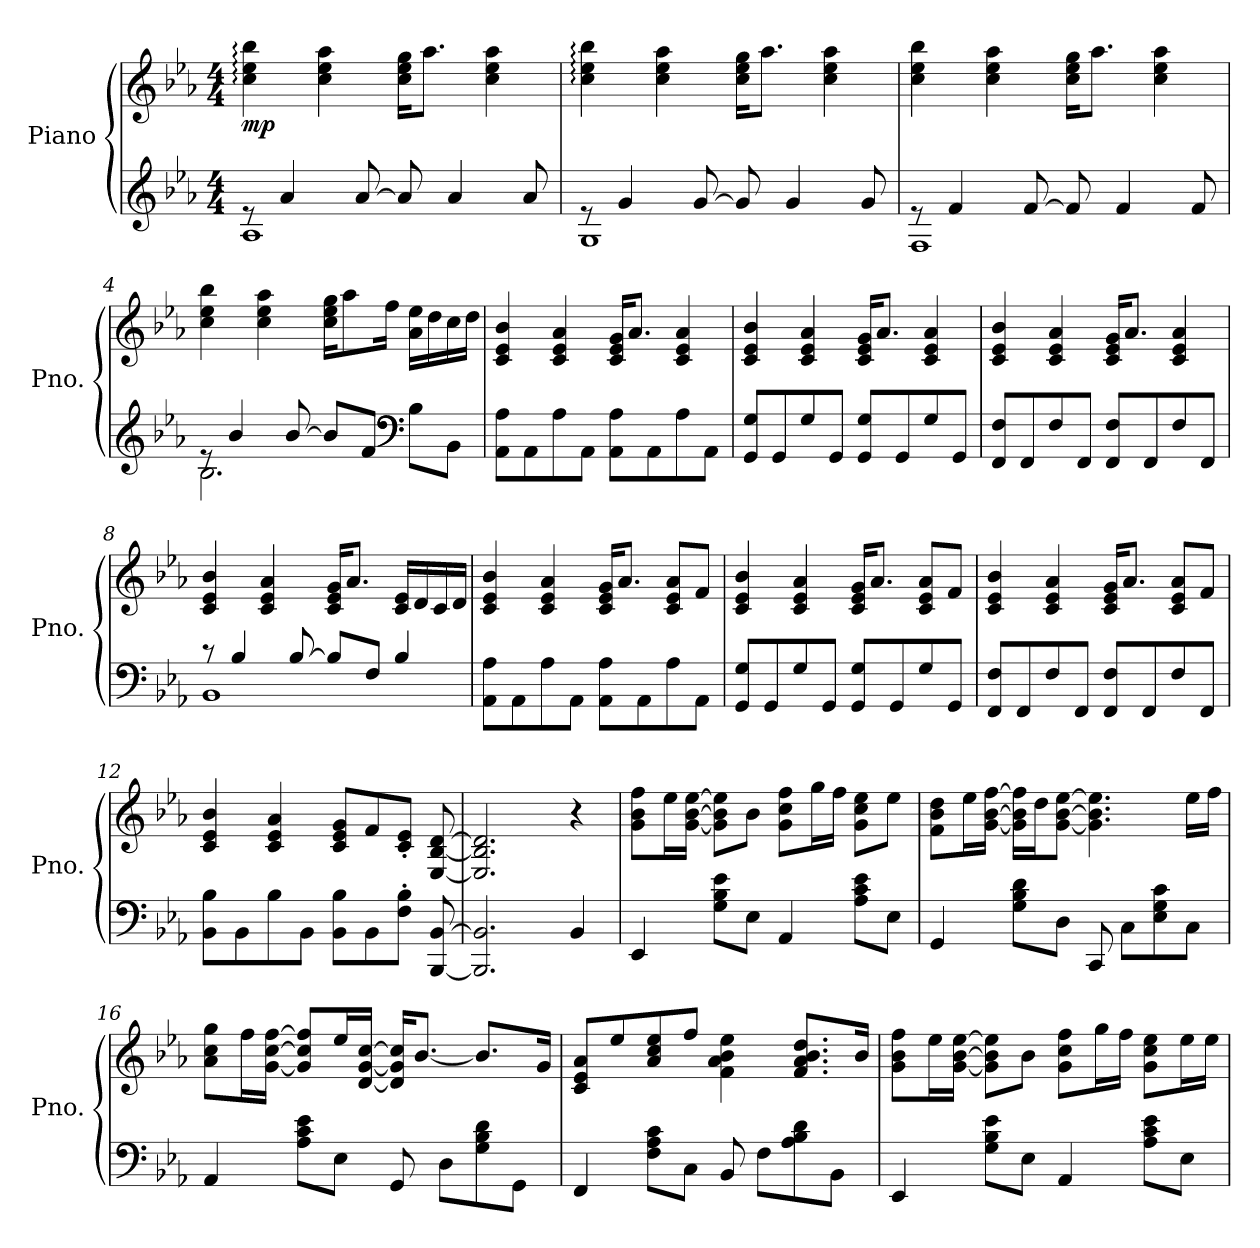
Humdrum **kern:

**kern	**kern	**dynam
*part1	*part1	*part1
*staff2	*staff1	*staff1/2
*I"Piano	*	*
*I'Pno.	*	*
*clefG2	*clefG2	*
*k[b-e-a-]	*k[b-e-a-]	*
*M4/4	*M4/4	*
*MM75	*MM75	*
=1	=1	=1
*^	*	*
!	!	!	!LO:DY:b
8re	1A-	4cc\: 4ee-\: 4bb-\:	mp
4a-/	.	.	.
.	.	4cc\ 4ee-\ 4aa-\	.
[8a-/	.	.	.
8a-/]	.	16cc\ 16ee-\ 16gg\KL	.
.	.	8.aa-\J	.
4a-/	.	.	.
.	.	4cc\ 4ee-\ 4aa-\	.
8a-/	.	.	.
=2	=2	=2	=2
8re	1G	4cc\: 4ee-\: 4bb-\:	.
4g/	.	.	.
.	.	4cc\ 4ee-\ 4aa-\	.
[8g/	.	.	.
8g/]	.	16cc\ 16ee-\ 16gg\KL	.
.	.	8.aa-\J	.
4g/	.	.	.
.	.	4cc\ 4ee-\ 4aa-\	.
8g/	.	.	.
=3	=3	=3	=3
8re	1F	4cc\ 4ee-\ 4bb-\	.
4f/	.	.	.
.	.	4cc\ 4ee-\ 4aa-\	.
[8f/	.	.	.
8f/]	.	16cc\ 16ee-\ 16gg\KL	.
.	.	8.aa-\J	.
4f/	.	.	.
.	.	4cc\ 4ee-\ 4aa-\	.
8f/	.	.	.
=4	=4	=4	=4
8re	2.B-\	4cc\ 4ee-\ 4bb-\	.
4b-/	.	.	.
.	.	4cc\ 4ee-\ 4aa-\	.
[8b-/	.	.	.
8b-/L]	.	16cc\ 16ee-\ 16gg\KL	.
.	.	8aa-\	.
8f/J	.	.	.
.	.	16ff\Jk	.
*clefF4	*	*	*
8B-\L	4ryy	16a-\ 16ee-\LL	.
.	.	16dd\	.
8BB-\J	.	16cc\	.
.	.	16dd\JJ	.
*v	*v	*	*
!!LO:LB:g=z
=5	=5	=5
8AA-\ 8A-\L	4c/ 4e-/ 4b-/	.
8AA-\	.	.
8A-\	4c/ 4e-/ 4a-/	.
8AA-\J	.	.
8AA-\ 8A-\L	16c/ 16e-/ 16g/KL	.
.	8.a-/J	.
8AA-\	.	.
8A-\	4c/ 4e-/ 4a-/	.
8AA-\J	.	.
=6	=6	=6
8GG/ 8G/L	4c/ 4e-/ 4b-/	.
8GG/	.	.
8G/	4c/ 4e-/ 4a-/	.
8GG/J	.	.
8GG/ 8G/L	16c/ 16e-/ 16g/KL	.
.	8.a-/J	.
8GG/	.	.
8G/	4c/ 4e-/ 4a-/	.
8GG/J	.	.
=7	=7	=7
8FF/ 8F/L	4c/ 4e-/ 4b-/	.
8FF/	.	.
8F/	4c/ 4e-/ 4a-/	.
8FF/J	.	.
8FF/ 8F/L	16c/ 16e-/ 16g/KL	.
.	8.a-/J	.
8FF/	.	.
8F/	4c/ 4e-/ 4a-/	.
8FF/J	.	.
=8	=8	=8
*^	*	*
8r	1BB-	4c/ 4e-/ 4b-/	.
4B-/	.	.	.
.	.	4c/ 4e-/ 4a-/	.
[8B-/	.	.	.
8B-/L]	.	16c/ 16e-/ 16g/KL	.
.	.	8.a-/J	.
8F/J	.	.	.
4B-/	.	16c/ 16e-/LL	.
.	.	16d/	.
.	.	16c/	.
.	.	16d/JJ	.
*v	*v	*	*
!!LO:LB:g=z
=9	=9	=9
8AA-\ 8A-\L	4c/ 4e-/ 4b-/	.
8AA-\	.	.
8A-\	4c/ 4e-/ 4a-/	.
8AA-\J	.	.
8AA-\ 8A-\L	16c/ 16e-/ 16g/KL	.
.	8.a-/J	.
8AA-\	.	.
8A-\	8c/ 8e-/ 8a-/L	.
8AA-\J	8f/J	.
=10	=10	=10
8GG/ 8G/L	4c/ 4e-/ 4b-/	.
8GG/	.	.
8G/	4c/ 4e-/ 4a-/	.
8GG/J	.	.
8GG/ 8G/L	16c/ 16e-/ 16g/KL	.
.	8.a-/J	.
8GG/	.	.
8G/	8c/ 8e-/ 8a-/L	.
8GG/J	8f/J	.
=11	=11	=11
8FF/ 8F/L	4c/ 4e-/ 4b-/	.
8FF/	.	.
8F/	4c/ 4e-/ 4a-/	.
8FF/J	.	.
8FF/ 8F/L	16c/ 16e-/ 16g/KL	.
.	8.a-/J	.
8FF/	.	.
8F/	8c/ 8e-/ 8a-/L	.
8FF/J	8f/J	.
=12	=12	=12
8BB-\ 8B-\L	4c/ 4e-/ 4b-/	.
8BB-\	.	.
8B-\	4c/ 4e-/ 4a-/	.
8BB-\J	.	.
8BB-\ 8B-\L	8c/ 8e-/ 8g/L	.
8BB-\	8f/	.
8F\' 8B-\'J	8c/' 8e-/'J	.
[8BBB-/ [8BB-/	[8E-/ [8B-/ [8d/	.
=13	=13	=13
2.BBB-/] 2.BB-/]	2.E-/] 2.B-/] 2.d/]	.
4BB-/	4r	.
!!LO:LB:g=z
=14	=14	=14
4EE-/	8g\ 8b-\ 8ff\L	.
.	16ee-\L	.
.	[16g\ [16b-\ [16ee-\JJ	.
8G\ 8B-\ 8e-\L	8g\] 8b-\] 8ee-\]L	.
8E-\J	8b-\J	.
4AA-/	8g\ 8cc\ 8ff\L	.
.	16gg\L	.
.	16ff\JJ	.
8A-\ 8c\ 8e-\L	8g\ 8cc\ 8ee-\L	.
8E-\J	8ee-\J	.
=15	=15	=15
4GG/	8f\ 8b-\ 8dd\L	.
.	16ee-\L	.
.	[16g\ [16b-\ [16ff\JJ	.
8G\ 8B-\ 8d\L	16g\] 16b-\] 16ff\]LL	.
.	16dd\J	.
8D\J	[8g\ [8b-\ [8ee-\J	.
8CC/	4.g\] 4.b-\] 4.ee-\]	.
8C\L	.	.
8E-\ 8G\ 8c\	.	.
8C\J	16ee-\LL	.
.	16ff\JJ	.
=16	=16	=16
4AA-/	8a-\ 8cc\ 8gg\L	.
.	16ff\L	.
.	[16g\ [16cc\ [16ff\JJ	.
8A-\ 8c\ 8e-\L	8g/] 8cc/] 8ff/]L	.
8E-\J	16ee-/L	.
.	[16d/ [16g/ [16cc/JJ	.
8GG/	16d/] 16g/] 16cc/]KL	.
.	[8.b-/J	.
8D\L	.	.
8G\ 8B-\ 8d\	8.b-/L]	.
8GG\J	.	.
.	16g/Jk	.
!!LO:LB:g=z
=17	=17	=17
4FF/	8c/ 8e-/ 8a-/L	.
.	8ee-/	.
8F\ 8A-\ 8c\L	8a-/ 8cc/ 8ee-/	.
8C\J	8ff/J	.
8BB-/	4f\ 4a-\ 4b-\ 4ee-\	.
8F\L	.	.
8A-\ 8B-\ 8d\	8.f/ 8.a-/ 8.b-/ 8.dd/L	.
8BB-\J	.	.
.	16b-/Jk	.
=18	=18	=18
4EE-/	8g\ 8b-\ 8ff\L	.
.	16ee-\L	.
.	[16g\ [16b-\ [16ee-\JJ	.
8G\ 8B-\ 8e-\L	8g\] 8b-\] 8ee-\]L	.
8E-\J	8b-\J	.
4AA-/	8g\ 8cc\ 8ff\L	.
.	16gg\L	.
.	16ff\JJ	.
8A-\ 8c\ 8e-\L	8g\ 8cc\ 8ee-\L	.
8E-\J	16ee-\L	.
.	16ee-\JJ	.
=	=	=
*-	*-	*-
